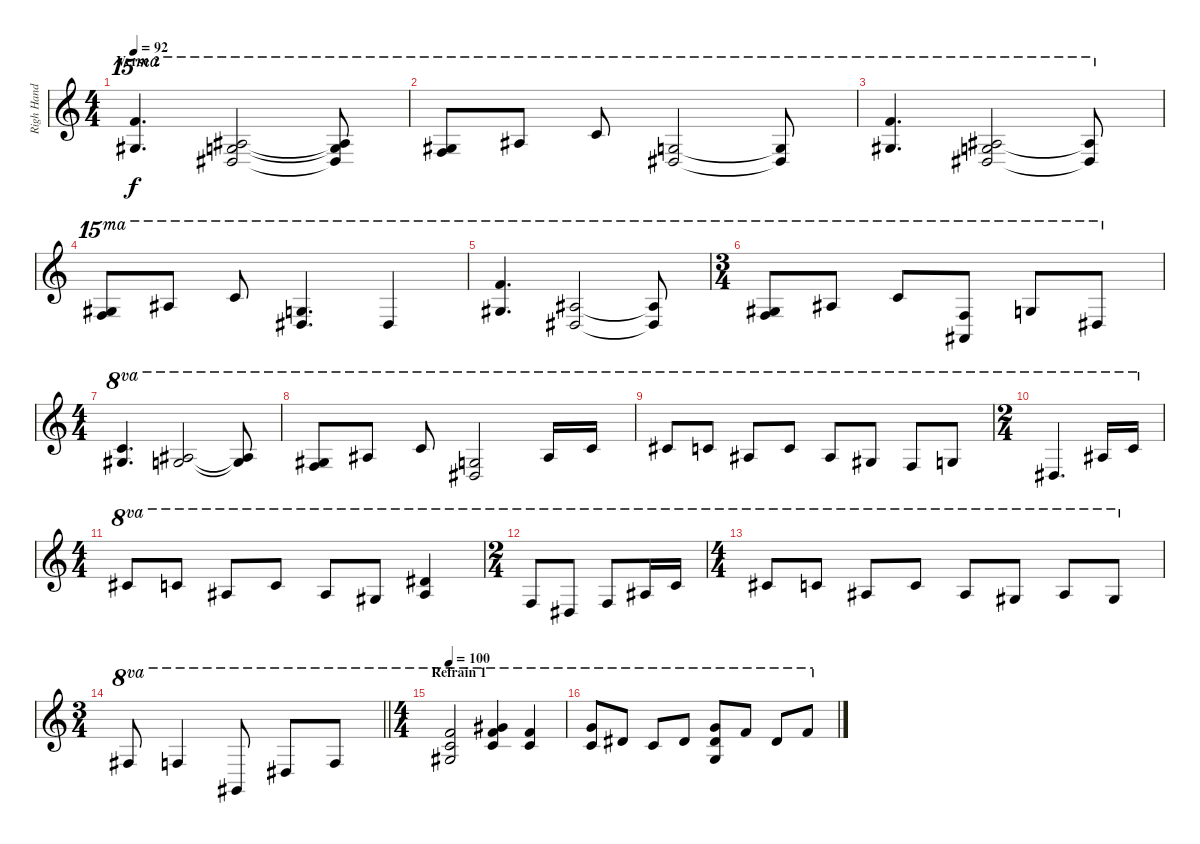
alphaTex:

\track ("Righ Hand" "Righ Hand") {instrument acousticgrandpiano}
\staff {score}
\tuning (E4 B3 G3 D3 A2 E2) {hide}
\ts (4 4)
\section ("" "Verse 2")
\tempo 92
\clef g2
\ks c
(25.1 21.2).4{d ot 15ma dy f} (11.1 23.2 24.3).2{ot 15ma} (11.1{t} 23.2{t} 24.3{t}).8{ot 15ma} |
(13.1 21.2).8{ot 15ma} 18.1.8{ot 15ma} 25.2.8{ot 15ma} (15.1 16.2).2{ot 15ma} (15.1{t} 16.2{t}).8{ot 15ma} |
(25.1 21.2).4{d ot 15ma} (18.1 16.2 24.3).2{ot 15ma} (18.1{t} 16.2{t}).8{ot 15ma} |
(13.1 21.2).8{ot 15ma} 18.1.8{ot 15ma} 25.2.8{ot 15ma} (15.1 16.2).4{d ot 15ma} 11.1.4{ot 15ma} |
(16.1 30.2).4{d ot 15ma} (18.1 16.2).2{ot 15ma} (18.1{t} 16.2{t}).8{ot 15ma} |
\ts (3 4)
(13.1 21.2).8{ot 15ma} 18.1.8{ot 15ma} 25.2.8{ot 15ma} (6.1 22.3).8{ot 15ma} 15.1.8{ot 15ma} 11.1.8{ot 15ma} |
\ts (4 4)
(8.1 9.2).4{d ot 8va} (3.1 11.2).2{ot 8va} (3.1{t} 11.2{t}).8{ot 8va} |
(10.3 18.4).8{ot 8va} 11.2.8{ot 8va} 8.1.8{ot 8va} (8.2 13.4).2{ot 8va} 11.2.16{ot 8va} 13.2.16{ot 8va} |
14.2.8{ot 8va} 8.1.8{ot 8va} 6.1.8{ot 8va} 8.1.8{ot 8va} 6.1.8{ot 8va} 4.1.8{ot 8va} 1.1.8{ot 8va} 3.1.8{ot 8va} |
\ts (2 4)
4.2.4{d ot 8va} 11.2.16{ot 8va} 13.2.16{ot 8va} |
\ts (4 4)
14.2.8{ot 8va} 8.1.8{ot 8va} 6.1.8{ot 8va} 8.1.8{ot 8va} 6.1.8{ot 8va} 4.1.8{ot 8va} (6.1 25.4).4{ot 8va} |
\ts (2 4)
1.1.8{ot 8va} 4.2.8{ot 8va} 1.1.8{ot 8va} 11.2.16{ot 8va} 13.2.16{ot 8va} |
\ts (4 4)
14.2.8{ot 8va} 8.1.8{ot 8va} 6.1.8{ot 8va} 8.1.8{ot 8va} 6.1.8{ot 8va} 4.1.8{ot 8va} 11.2.8{ot 8va} 4.1.8{ot 8va} |
\ts (3 4)
\barLineRight lightlight
2.1.8{ot 8va} 1.1.4{ot 8va} 1.3.8{ot 8va} 4.2.8{ot 8va} 1.1.8{ot 8va} |
\ts (4 4)
\section ("" "Refrain 1")
\tempo 100
(4.1 18.2 17.3).2{ot 8va} (16.1 13.2 22.3).4{ot 8va} (13.1 13.2).4{ot 8va} |
(15.1 13.2).8{ot 8va} 11.1.8{ot 8va} 13.2.8{ot 8va} 11.1.8{ot 8va} (15.1 8.2 20.3).8{ot 8va} 18.2.8{ot 8va} 11.1.8{ot 8va} 18.2.8{ot 8va}
